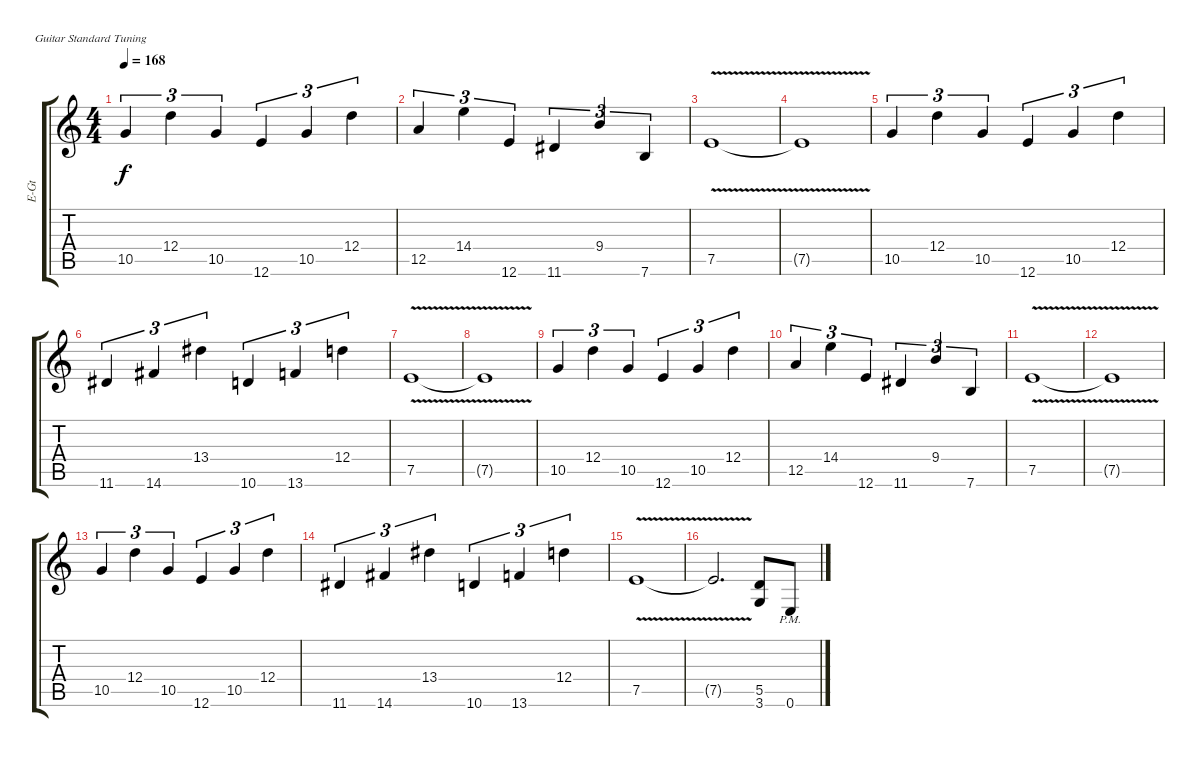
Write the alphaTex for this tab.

\bracketExtendMode groupsimilarinstruments
\track ("D. Mustaine" "E-Gt") {instrument distortionguitar}
\staff {score tabs}
\tuning (E4 B3 G3 D3 A2 E2)
\ts (4 4)
\tempo 168
\clef g2
\ks c
10.5.4{tu (3 2) dy f beam Up} 12.4.4{tu (3 2) beam Down} 10.5.4{tu (3 2) beam Up} 12.6.4{tu (3 2) beam Up} 10.5.4{tu (3 2) beam Up} 12.4.4{tu (3 2) beam Down} |
12.5.4{tu (3 2) beam Up} 14.4.4{tu (3 2) beam Down} 12.6.4{tu (3 2) beam Up} 11.6{acc #}.4{tu (3 2) beam Up} 9.4.4{tu (3 2) beam Up} 7.6.4{tu (3 2) beam Up} |
7.5{v}.1{beam Up} |
7.5{v t}.1{beam Up} |
10.5.4{tu (3 2) beam Up} 12.4.4{tu (3 2) beam Down} 10.5.4{tu (3 2) beam Up} 12.6.4{tu (3 2) beam Up} 10.5.4{tu (3 2) beam Up} 12.4.4{tu (3 2) beam Down} |
11.6{acc #}.4{tu (3 2) beam Up} 14.6{acc #}.4{tu (3 2) beam Up} 13.4{acc #}.4{tu (3 2) beam Down} 10.6.4{tu (3 2) beam Up} 13.6.4{tu (3 2) beam Up} 12.4.4{tu (3 2) beam Down} |
7.5{v}.1{beam Up} |
7.5{v t}.1{beam Up} |
10.5.4{tu (3 2) beam Up} 12.4.4{tu (3 2) beam Down} 10.5.4{tu (3 2) beam Up} 12.6.4{tu (3 2) beam Up} 10.5.4{tu (3 2) beam Up} 12.4.4{tu (3 2) beam Down} |
12.5.4{tu (3 2) beam Up} 14.4.4{tu (3 2) beam Down} 12.6.4{tu (3 2) beam Up} 11.6{acc #}.4{tu (3 2) beam Up} 9.4.4{tu (3 2) beam Up} 7.6.4{tu (3 2) beam Up} |
7.5{v}.1{beam Up} |
7.5{v t}.1{beam Up} |
10.5.4{tu (3 2) beam Up} 12.4.4{tu (3 2) beam Down} 10.5.4{tu (3 2) beam Up} 12.6.4{tu (3 2) beam Up} 10.5.4{tu (3 2) beam Up} 12.4.4{tu (3 2) beam Down} |
11.6{acc #}.4{tu (3 2) beam Up} 14.6{acc #}.4{tu (3 2) beam Up} 13.4{acc #}.4{tu (3 2) beam Down} 10.6.4{tu (3 2) beam Up} 13.6.4{tu (3 2) beam Up} 12.4.4{tu (3 2) beam Down} |
7.5{v}.1{beam Up} |
7.5{v t}.2{d beam Up} (5.5 3.6).8{beam Up} 0.6{pm}.8{beam Up}
